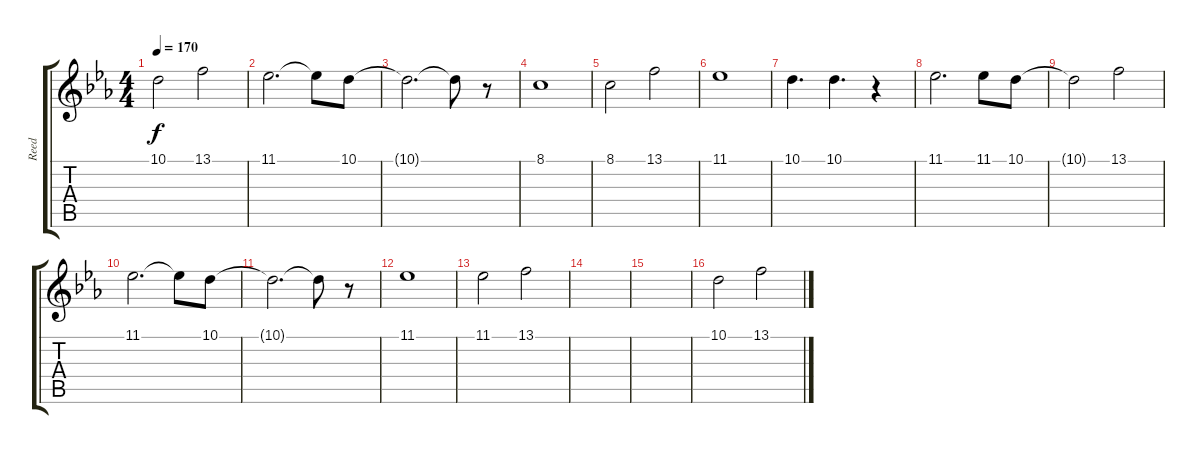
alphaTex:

\track ("Reed" "Reed") {instrument tenorsax}
\staff {score tabs}
\tuning (E4 B3 G3 D3 A2 E2) {hide}
\ts (4 4)
\tempo 170
\clef g2
\ks eb
10.1{t}.2{dy f} 13.1.2 |
11.1.2{d} 11.1{t}.8 10.1.8 |
10.1{t}.2{d} 10.1{t}.8 r.8 |
8.1.1 |
8.1.2 13.1.2 |
11.1.1 |
10.1.4{d} 10.1.4{d} r.4 |
11.1.2{d} 11.1.8 10.1.8 |
10.1{t}.2 13.1.2 |
11.1.2{d} 11.1{t}.8 10.1.8 |
10.1{t}.2{d} 10.1{t}.8 r.8 |
11.1.1 |
11.1.2 13.1.2 |
|
|
10.1.2 13.1.2
